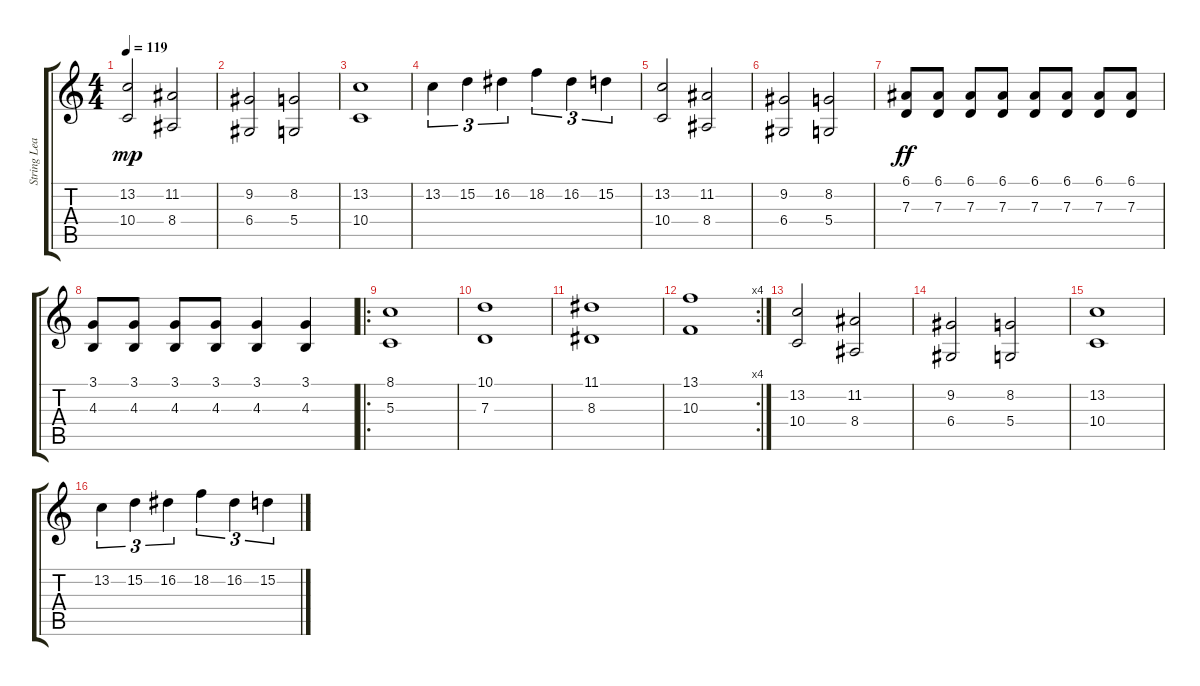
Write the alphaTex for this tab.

\track ("String Lead" "String Lea") {instrument stringensemble1}
\staff {score tabs}
\tuning (E4 B3 G3 D3 A2 E2) {hide}
\ts (4 4)
\tempo 119
\clef g2
\ks c
(13.2 10.4).2{dy mp} (11.2 8.4).2 |
(9.2 6.4).2 (8.2 5.4).2 |
(13.2 10.4).1 |
13.2.4{tu (3 2)} 15.2.4{tu (3 2)} 16.2.4{tu (3 2)} 18.2.4{tu (3 2)} 16.2.4{tu (3 2)} 15.2.4{tu (3 2)} |
(13.2 10.4).2 (11.2 8.4).2 |
(9.2 6.4).2 (8.2 5.4).2 |
(6.1 7.3).8{dy ff} (6.1 7.3).8 (6.1 7.3).8 (6.1 7.3).8 (6.1 7.3).8 (6.1 7.3).8 (6.1 7.3).8 (6.1 7.3).8 |
(3.1 4.3).8 (3.1 4.3).8 (3.1 4.3).8 (3.1 4.3).8 (3.1 4.3).4 (3.1 4.3).4 |
\ro
(8.1 5.3).1 |
(10.1 7.3).1 |
(11.1 8.3).1 |
\rc 4
(13.1 10.3).1 |
(13.2 10.4).2 (11.2 8.4).2 |
(9.2 6.4).2 (8.2 5.4).2 |
(13.2 10.4).1 |
13.2.4{tu (3 2)} 15.2.4{tu (3 2)} 16.2.4{tu (3 2)} 18.2.4{tu (3 2)} 16.2.4{tu (3 2)} 15.2.4{tu (3 2)}
